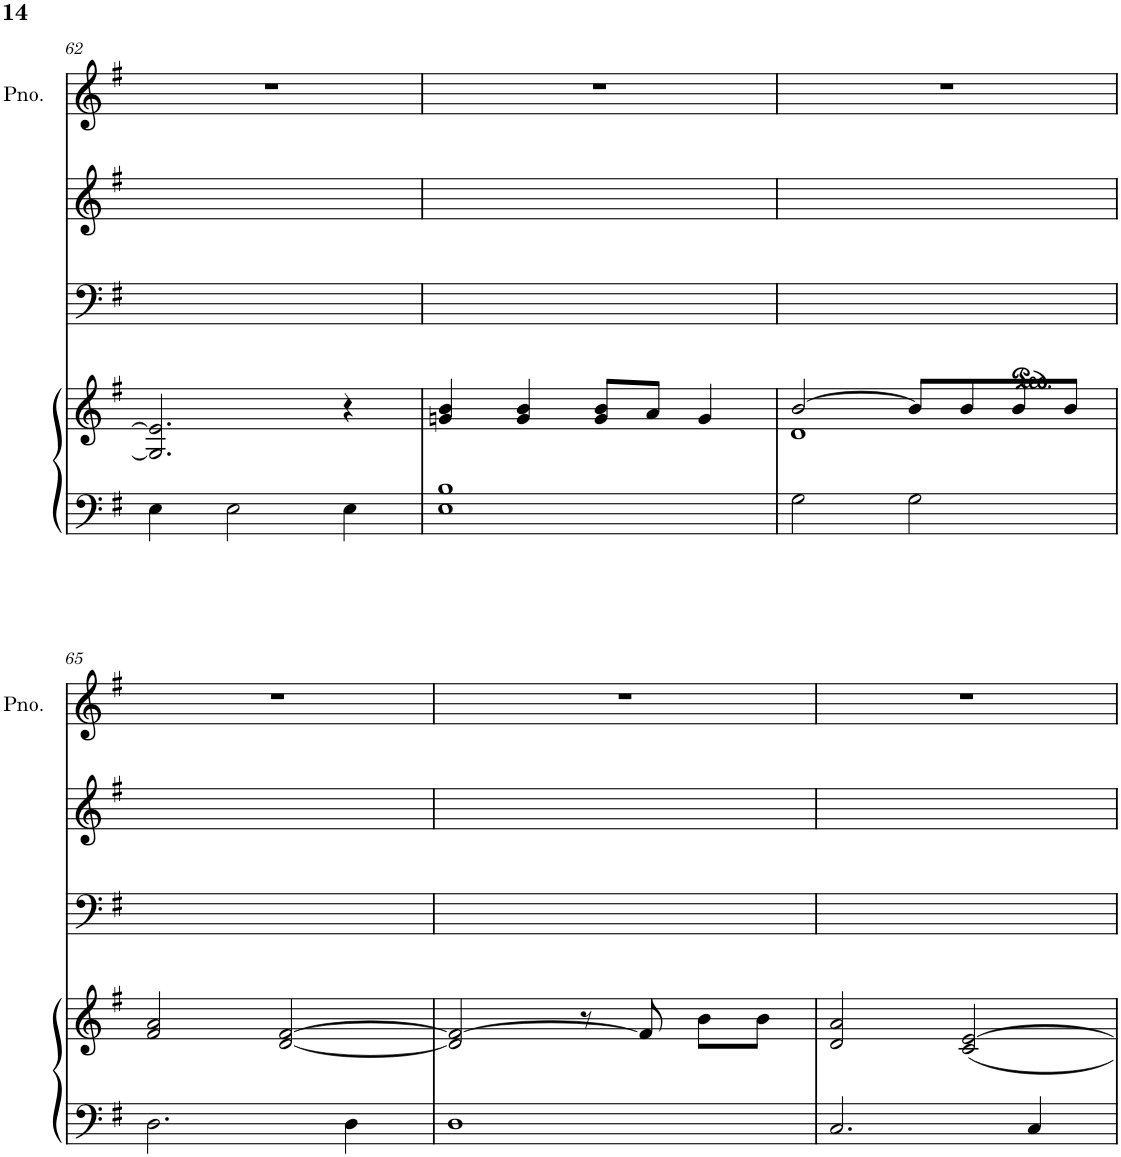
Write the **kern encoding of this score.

**kern	**kern	**kern	**kern	**kern
*part4	*part4	*part3	*part2	*part1
*staff5	*staff4	*staff3	*staff2	*staff1
*I"Piano	*	*I"Voice	*I"Voice	*I"Piano
*I'Pno	*	*I'V	*I'V	*I'Pno.
!!LO:PB:g=z
*clefF4	*clefG2	*clefF4	*clefG2	*clefG2
*k[f#]	*k[f#]	*k[f#]	*k[f#]	*k[f#]
*M4/4	*M4/4	*M4/4	*M4/4	*M4/4
=62	=62	=62	=62	=62
4E\	2.G#/] 2.e/]	1ryy	1ryy	1r
2E\	.	.	.	.
4E\	4r	.	.	.
=63	=63	=63	=63	=63
*^	*	*	*	*
1B	1E	4gn/ 4b/	1ryy	1ryy	1r
.	.	4g/ 4b/	.	.	.
.	.	8g/ 8b/L	.	.	.
.	.	8a/J	.	.	.
.	.	4g/	.	.	.
*v	*v	*	*	*	*
=64	=64	=64	=64	=64
*	*^	*	*	*
2G\	[>2b/	1d	1ryy	1ryy	1r
2G\	8b/L]	.	.	.	.
.	8b/	.	.	.	.
.	8b/	.	.	.	.
.	8b/J	.	.	.	.
*	*v	*v	*	*	*
!!LO:LB:g=z
=65	=65	=65	=65	=65
2.D\	2f#/ 2a/	1ryy	1ryy	1r
.	[<2d/ [2f#/	.	.	.
4D\	.	.	.	.
=66	=66	=66	=66	=66
1D	2d/] 2f#/_	1ryy	1ryy	1r
.	8r	.	.	.
.	8f#/]	.	.	.
.	8b\L	.	.	.
.	8b\J	.	.	.
=67	=67	=67	=67	=67
2.C/	2d/ 2a/	1ryy	1ryy	1r
.	2c/ [2e/	.	.	.
4C/	.	.	.	.
=	=	=	=	=
*-	*-	*-	*-	*-
